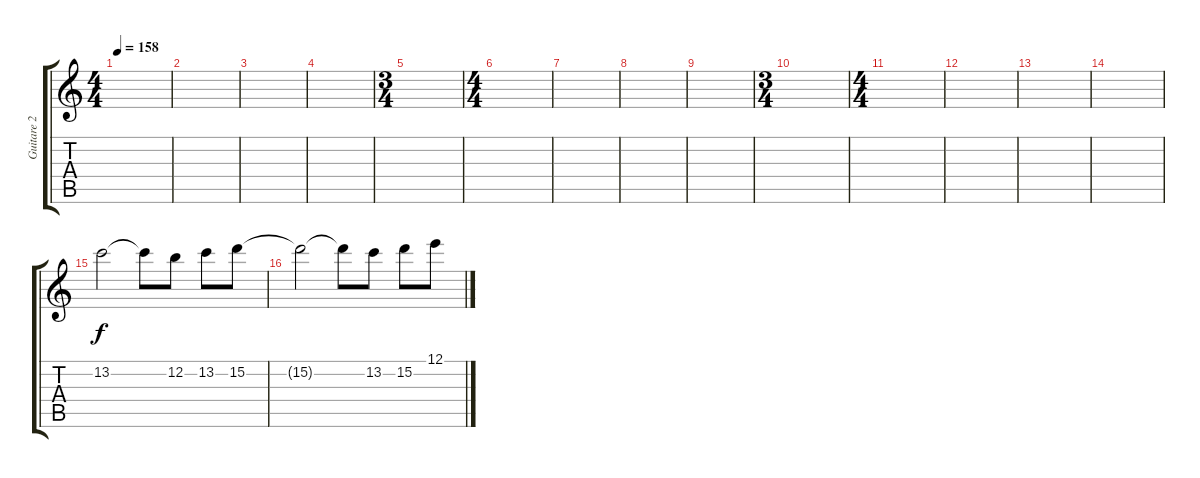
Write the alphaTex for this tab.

\track ("Guitare 2" "Guitare 2") {instrument distortionguitar}
\staff {score tabs}
\tuning (E4 B3 G3 D3 A2 E2) {hide}
\ts (4 4)
\tempo 158
\clef g2
\ks c
|
|
|
|
\ts (3 4)
|
\ts (4 4)
|
|
|
|
\ts (3 4)
|
\ts (4 4)
|
|
|
|
13.2.2 13.2{t}.8 12.2.8 13.2.8 15.2.8 |
15.2{t}.2 15.2{t}.8 13.2.8 15.2.8 12.1.8
